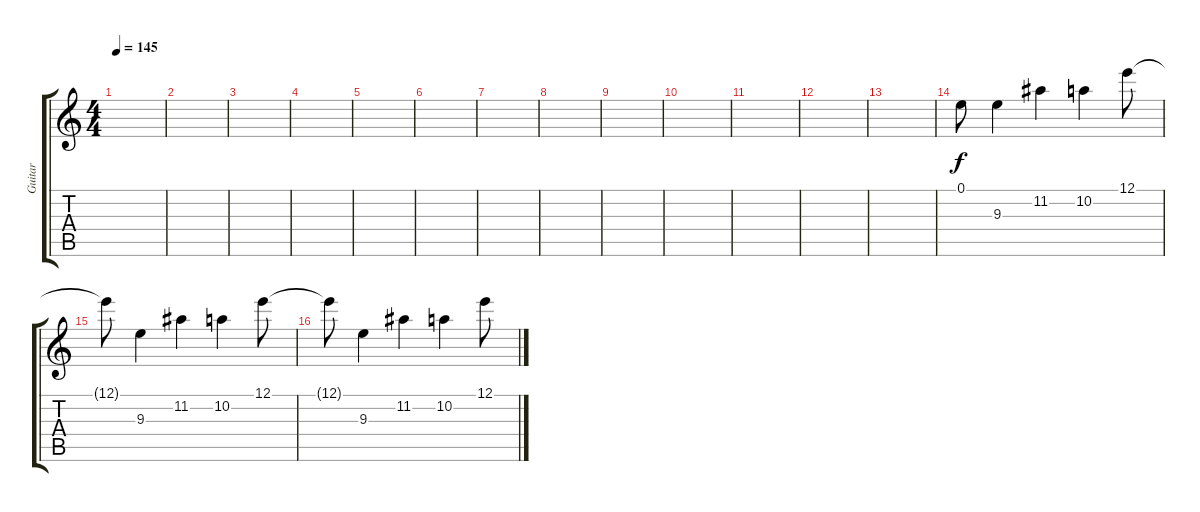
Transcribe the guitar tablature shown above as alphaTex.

\track ("Guitar" "Guitar") {instrument overdrivenguitar}
\staff {score tabs}
\tuning (E4 B3 G3 D3 A2 D2) {hide}
\ts (4 4)
\tempo 145
\clef g2
\ks c
|
|
|
|
|
|
|
|
|
|
|
|
|
0.1.8 9.3.4 11.2.4 10.2.4 12.1.8 |
12.1{t}.8 9.3.4 11.2.4 10.2.4 12.1.8 |
12.1{t}.8 9.3.4 11.2.4 10.2.4 12.1.8
